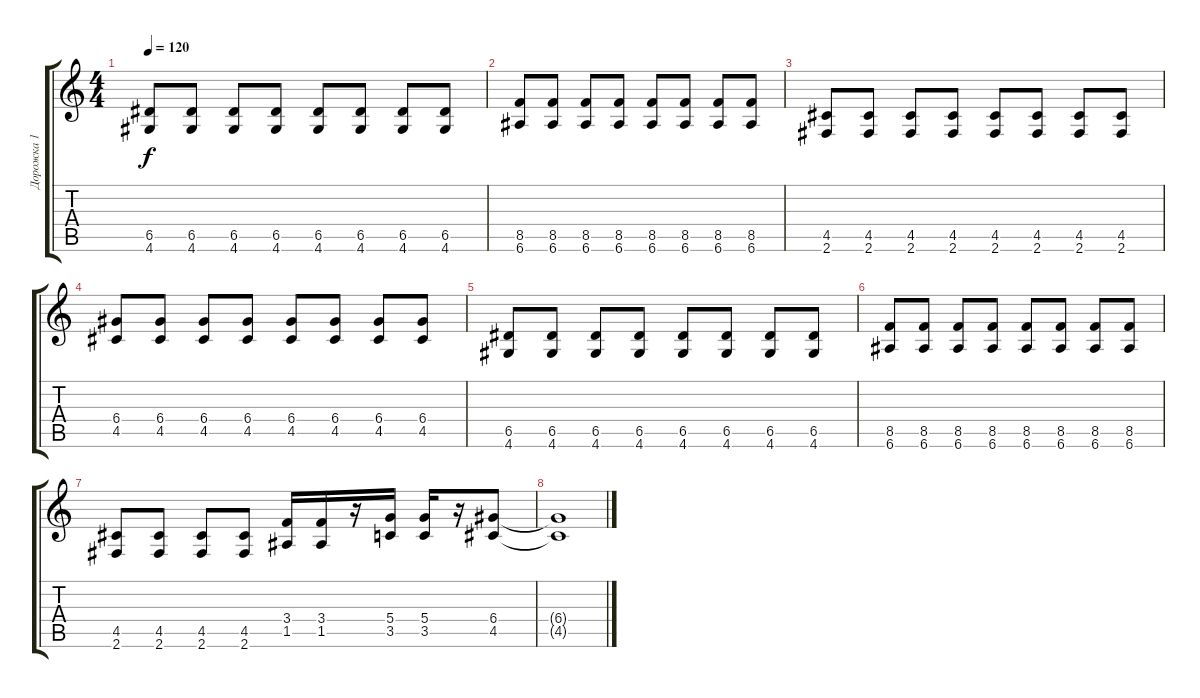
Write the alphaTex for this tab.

\track ("Дорожка 1" "Дорожка 1") {instrument distortionguitar}
\staff {score tabs}
\tuning (E4 B3 G3 D3 A2 E2) {hide}
\ts (4 4)
\tempo 120
\clef g2
\ks c
(6.5 4.6).8{dy f} (6.5 4.6).8 (6.5 4.6).8 (6.5 4.6).8 (6.5 4.6).8 (6.5 4.6).8 (6.5 4.6).8 (6.5 4.6).8 |
(8.5 6.6).8 (8.5 6.6).8 (8.5 6.6).8 (8.5 6.6).8 (8.5 6.6).8 (8.5 6.6).8 (8.5 6.6).8 (8.5 6.6).8 |
(4.5 2.6).8 (4.5 2.6).8 (4.5 2.6).8 (4.5 2.6).8 (4.5 2.6).8 (4.5 2.6).8 (4.5 2.6).8 (4.5 2.6).8 |
(6.4 4.5).8 (6.4 4.5).8 (6.4 4.5).8 (6.4 4.5).8 (6.4 4.5).8 (6.4 4.5).8 (6.4 4.5).8 (6.4 4.5).8 |
(6.5 4.6).8 (6.5 4.6).8 (6.5 4.6).8 (6.5 4.6).8 (6.5 4.6).8 (6.5 4.6).8 (6.5 4.6).8 (6.5 4.6).8 |
(8.5 6.6).8 (8.5 6.6).8 (8.5 6.6).8 (8.5 6.6).8 (8.5 6.6).8 (8.5 6.6).8 (8.5 6.6).8 (8.5 6.6).8 |
(4.5 2.6).8 (4.5 2.6).8 (4.5 2.6).8 (4.5 2.6).8 (3.4 1.5).16 (3.4 1.5).16 r.16 (5.4 3.5).16 (5.4 3.5).16 r.16 (6.4 4.5).8 |
(6.4{t} 4.5{t}).1
